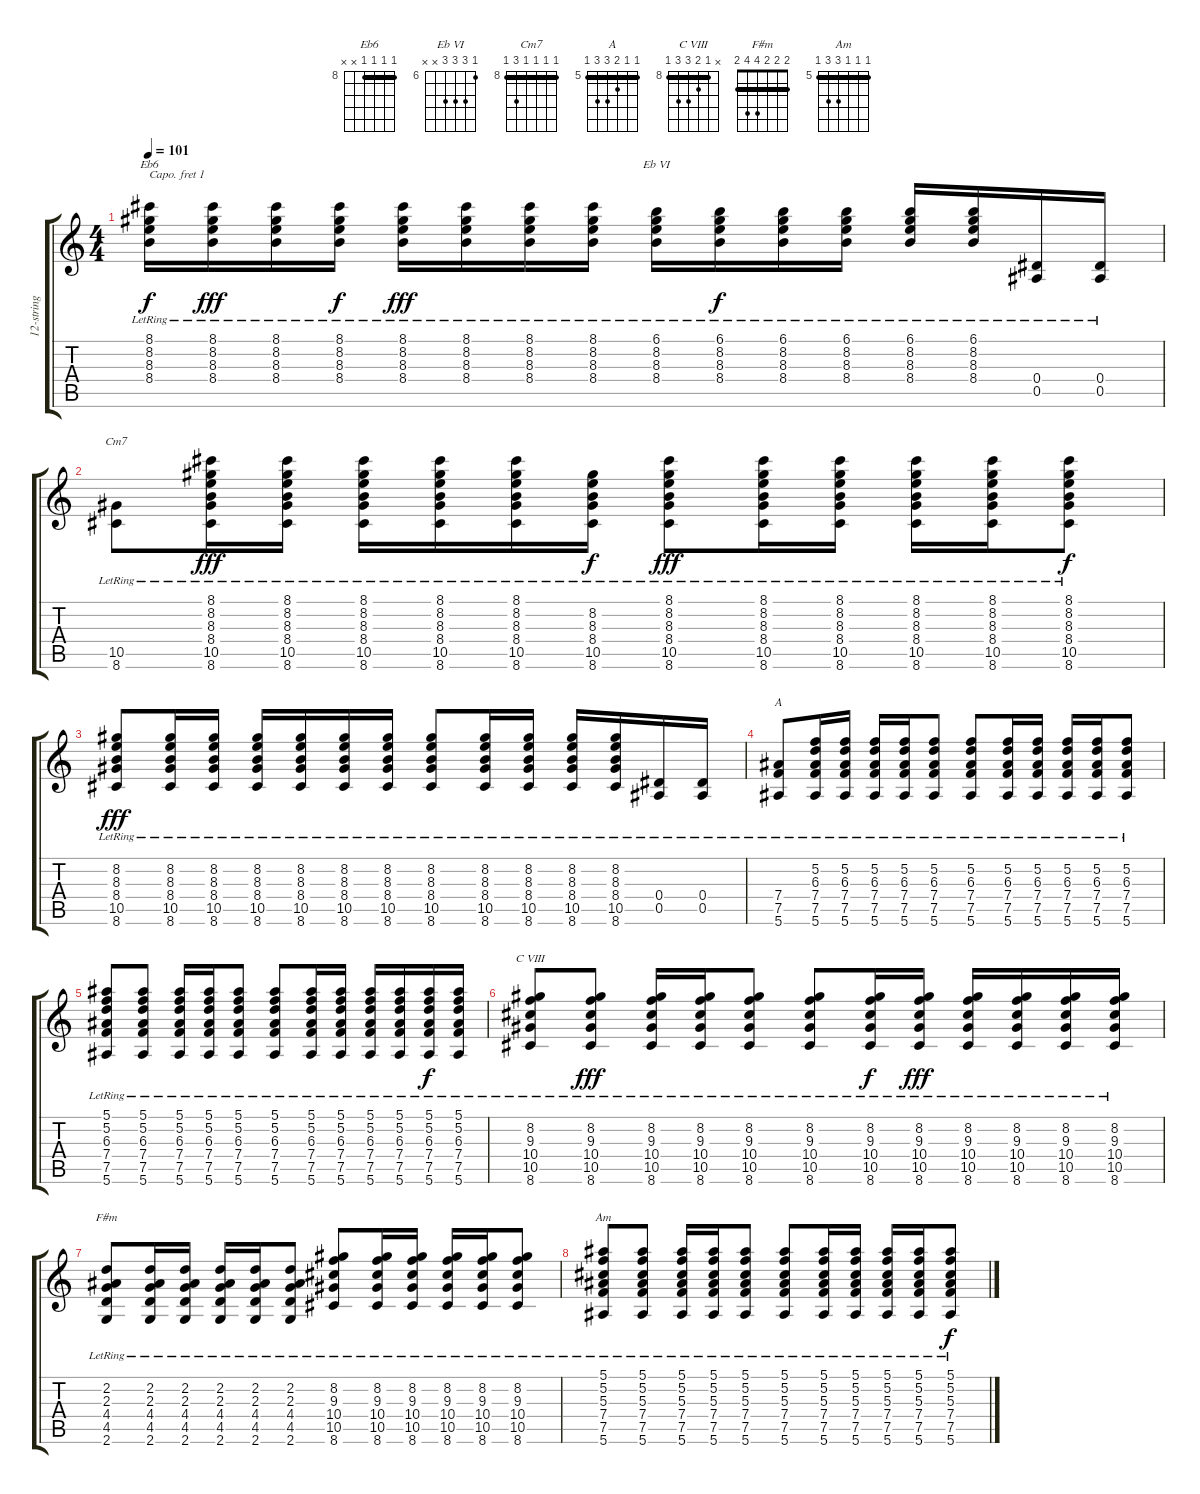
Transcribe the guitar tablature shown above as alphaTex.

\track ("12-string" "12-string") {instrument acousticguitarsteel}
\staff {score tabs}
\capo 1
\tuning (E4 B3 G3 D3 A2 E2) {hide}
\chord ("Eb6" 8 8 8 8 x x) {firstfret 8 barre 8}
\chord ("Eb VI" 6 8 8 8 x x) {firstfret 6}
\chord ("Cm7" 8 8 8 8 10 8) {firstfret 8 barre 8}
\chord ("A" 5 5 6 7 7 5) {firstfret 5 barre 5}
\chord ("C VIII" x 8 9 10 10 8) {firstfret 8 barre 8}
\chord ("F#m" 2 2 2 4 4 2) {barre 2}
\chord ("Am" 5 5 5 7 7 5) {firstfret 5 barre 5}
\ts (4 4)
\tempo 101
\clef g2
\ks c
(8.1{lr} 8.2{lr} 8.3{lr} 8.4{lr}).16{ch "Eb6" dy f} (8.1{lr} 8.2{lr} 8.3{lr} 8.4{lr}).16{dy fff} (8.1{lr} 8.2{lr} 8.3{lr} 8.4{lr}).16 (8.1{lr} 8.2{lr} 8.3{lr} 8.4{lr}).16{dy f} (8.1{lr} 8.2{lr} 8.3{lr} 8.4{lr}).16{dy fff} (8.1{lr} 8.2{lr} 8.3{lr} 8.4{lr}).16 (8.1{lr} 8.2{lr} 8.3{lr} 8.4{lr}).16 (8.1{lr} 8.2{lr} 8.3{lr} 8.4{lr}).16 (6.1{lr} 8.2{lr} 8.3{lr} 8.4{lr}).16{ch "Eb VI"} (6.1{lr} 8.2{lr} 8.3{lr} 8.4{lr}).16{dy f} (6.1{lr} 8.2{lr} 8.3{lr} 8.4{lr}).16 (6.1{lr} 8.2{lr} 8.3{lr} 8.4{lr}).16 (6.1{lr} 8.2{lr} 8.3{lr} 8.4{lr}).16 (6.1{lr} 8.2{lr} 8.3{lr} 8.4{lr}).16 (0.4{lr} 0.5{lr}).16 (0.4{lr} 0.5{lr}).16 |
(10.5{lr} 8.6{lr}).8{ch "Cm7"} (8.1{lr} 8.2{lr} 8.3{lr} 8.4{lr} 10.5{lr} 8.6{lr}).16{dy fff} (8.1{lr} 8.2{lr} 8.3{lr} 8.4{lr} 10.5{lr} 8.6{lr}).16 (8.1{lr} 8.2{lr} 8.3{lr} 8.4{lr} 10.5{lr} 8.6{lr}).16 (8.1{lr} 8.2{lr} 8.3{lr} 8.4{lr} 10.5{lr} 8.6{lr}).16 (8.1{lr} 8.2{lr} 8.3{lr} 8.4{lr} 10.5{lr} 8.6{lr}).16 (8.2{lr} 8.3{lr} 8.4{lr} 10.5{lr} 8.6{lr}).16{dy f} (8.1{lr} 8.2{lr} 8.3{lr} 8.4{lr} 10.5{lr} 8.6{lr}).8{dy fff} (8.1{lr} 8.2{lr} 8.3{lr} 8.4{lr} 10.5{lr} 8.6{lr}).16 (8.1{lr} 8.2{lr} 8.3{lr} 8.4{lr} 10.5{lr} 8.6{lr}).16 (8.1{lr} 8.2{lr} 8.3{lr} 8.4{lr} 10.5{lr} 8.6{lr}).16 (8.1{lr} 8.2{lr} 8.3{lr} 8.4{lr} 10.5{lr} 8.6{lr}).16 (8.1{lr} 8.2{lr} 8.3{lr} 8.4{lr} 10.5{lr} 8.6{lr}).8{dy f} |
(8.2{lr} 8.3{lr} 8.4{lr} 10.5{lr} 8.6{lr}).8{dy fff} (8.2{lr} 8.3{lr} 8.4{lr} 10.5{lr} 8.6{lr}).16 (8.2{lr} 8.3{lr} 8.4{lr} 10.5{lr} 8.6{lr}).16 (8.2{lr} 8.3{lr} 8.4{lr} 10.5{lr} 8.6{lr}).16 (8.2{lr} 8.3{lr} 8.4{lr} 10.5{lr} 8.6{lr}).16 (8.2{lr} 8.3{lr} 8.4{lr} 10.5{lr} 8.6{lr}).16 (8.2{lr} 8.3{lr} 8.4{lr} 10.5{lr} 8.6{lr}).16 (8.2{lr} 8.3{lr} 8.4{lr} 10.5{lr} 8.6{lr}).8 (8.2{lr} 8.3{lr} 8.4{lr} 10.5{lr} 8.6{lr}).16 (8.2{lr} 8.3{lr} 8.4{lr} 10.5{lr} 8.6{lr}).16 (8.2{lr} 8.3{lr} 8.4{lr} 10.5{lr} 8.6{lr}).16 (8.2{lr} 8.3{lr} 8.4{lr} 10.5{lr} 8.6{lr}).16 (0.4{lr} 0.5{lr}).16 (0.4{lr} 0.5{lr}).16 |
(7.4{lr} 7.5{lr} 5.6{lr}).8{ch "A"} (5.2{lr} 6.3{lr} 7.4{lr} 7.5{lr} 5.6{lr}).16 (5.2{lr} 6.3{lr} 7.4{lr} 7.5{lr} 5.6{lr}).16 (5.2{lr} 6.3{lr} 7.4{lr} 7.5{lr} 5.6{lr}).16 (5.2{lr} 6.3{lr} 7.4{lr} 7.5{lr} 5.6{lr}).16 (5.2{lr} 6.3{lr} 7.4{lr} 7.5{lr} 5.6{lr}).8 (5.2{lr} 6.3{lr} 7.4{lr} 7.5{lr} 5.6{lr}).8 (5.2{lr} 6.3{lr} 7.4{lr} 7.5{lr} 5.6{lr}).16 (5.2{lr} 6.3{lr} 7.4{lr} 7.5{lr} 5.6{lr}).16 (5.2{lr} 6.3{lr} 7.4{lr} 7.5{lr} 5.6{lr}).16 (5.2{lr} 6.3{lr} 7.4{lr} 7.5{lr} 5.6{lr}).16 (5.2{lr} 6.3{lr} 7.4{lr} 7.5{lr} 5.6{lr}).8 |
(5.1{lr} 5.2{lr} 6.3{lr} 7.4{lr} 7.5{lr} 5.6{lr}).8 (5.1{lr} 5.2{lr} 6.3{lr} 7.4{lr} 7.5{lr} 5.6{lr}).8 (5.1{lr} 5.2{lr} 6.3{lr} 7.4{lr} 7.5{lr} 5.6{lr}).16 (5.1{lr} 5.2{lr} 6.3{lr} 7.4{lr} 7.5{lr} 5.6{lr}).16 (5.1{lr} 5.2{lr} 6.3{lr} 7.4{lr} 7.5{lr} 5.6{lr}).8 (5.1{lr} 5.2{lr} 6.3{lr} 7.4{lr} 7.5{lr} 5.6{lr}).8 (5.1{lr} 5.2{lr} 6.3{lr} 7.4{lr} 7.5{lr} 5.6{lr}).16 (5.1{lr} 5.2{lr} 6.3{lr} 7.4{lr} 7.5{lr} 5.6{lr}).16 (5.1{lr} 5.2{lr} 6.3{lr} 7.4{lr} 7.5{lr} 5.6{lr}).16 (5.1{lr} 5.2{lr} 6.3{lr} 7.4{lr} 7.5{lr} 5.6{lr}).16 (5.1{lr} 5.2{lr} 6.3{lr} 7.4{lr} 7.5{lr} 5.6{lr}).16{dy f} (5.1{lr} 5.2{lr} 6.3{lr} 7.4{lr} 7.5{lr} 5.6{lr}).16 |
(8.2{lr} 9.3{lr} 10.4{lr} 10.5{lr} 8.6{lr}).8{ch "C VIII"} (8.2{lr} 9.3{lr} 10.4{lr} 10.5{lr} 8.6{lr}).8{dy fff} (8.2{lr} 9.3{lr} 10.4{lr} 10.5{lr} 8.6{lr}).16 (8.2{lr} 9.3{lr} 10.4{lr} 10.5{lr} 8.6{lr}).16 (8.2{lr} 9.3{lr} 10.4{lr} 10.5{lr} 8.6{lr}).8 (8.2{lr} 9.3{lr} 10.4{lr} 10.5{lr} 8.6{lr}).8 (8.2{lr} 9.3{lr} 10.4{lr} 10.5{lr} 8.6{lr}).16{dy f} (8.2{lr} 9.3{lr} 10.4{lr} 10.5{lr} 8.6{lr}).16{dy fff} (8.2{lr} 9.3{lr} 10.4{lr} 10.5{lr} 8.6{lr}).16 (8.2{lr} 9.3{lr} 10.4{lr} 10.5{lr} 8.6{lr}).16 (8.2{lr} 9.3{lr} 10.4{lr} 10.5{lr} 8.6{lr}).16 (8.2{lr} 9.3{lr} 10.4{lr} 10.5{lr} 8.6{lr}).16 |
(2.2{lr} 2.3{lr} 4.4{lr} 4.5{lr} 2.6{lr}).8{ch "F#m"} (2.2{lr} 2.3{lr} 4.4{lr} 4.5{lr} 2.6{lr}).16 (2.2{lr} 2.3{lr} 4.4{lr} 4.5{lr} 2.6{lr}).16 (2.2{lr} 2.3{lr} 4.4{lr} 4.5{lr} 2.6{lr}).16 (2.2{lr} 2.3{lr} 4.4{lr} 4.5{lr} 2.6{lr}).16 (2.2{lr} 2.3{lr} 4.4{lr} 4.5{lr} 2.6{lr}).8 (8.2{lr} 9.3{lr} 10.4{lr} 10.5{lr} 8.6{lr}).8 (8.2{lr} 9.3{lr} 10.4{lr} 10.5{lr} 8.6{lr}).16 (8.2{lr} 9.3{lr} 10.4{lr} 10.5{lr} 8.6{lr}).16 (8.2{lr} 9.3{lr} 10.4{lr} 10.5{lr} 8.6{lr}).16 (8.2{lr} 9.3{lr} 10.4{lr} 10.5{lr} 8.6{lr}).16 (8.2{lr} 9.3{lr} 10.4{lr} 10.5{lr} 8.6{lr}).8 |
(5.1{lr} 5.2{lr} 5.3{lr} 7.4{lr} 7.5{lr} 5.6{lr}).8{ch "Am"} (5.1{lr} 5.2{lr} 5.3{lr} 7.4{lr} 7.5{lr} 5.6{lr}).8 (5.1{lr} 5.2{lr} 5.3{lr} 7.4{lr} 7.5{lr} 5.6{lr}).16 (5.1{lr} 5.2{lr} 5.3{lr} 7.4{lr} 7.5{lr} 5.6{lr}).16 (5.1{lr} 5.2{lr} 5.3{lr} 7.4{lr} 7.5{lr} 5.6{lr}).8 (5.1{lr} 5.2{lr} 5.3{lr} 7.4{lr} 7.5{lr} 5.6{lr}).8 (5.1{lr} 5.2{lr} 5.3{lr} 7.4{lr} 7.5{lr} 5.6{lr}).16 (5.1{lr} 5.2{lr} 5.3{lr} 7.4{lr} 7.5{lr} 5.6{lr}).16 (5.1{lr} 5.2{lr} 5.3{lr} 7.4{lr} 7.5{lr} 5.6{lr}).16 (5.1{lr} 5.2{lr} 5.3{lr} 7.4{lr} 7.5{lr} 5.6{lr}).16 (5.1{lr} 5.2{lr} 5.3{lr} 7.4{lr} 7.5{lr} 5.6{lr}).8{dy f}
